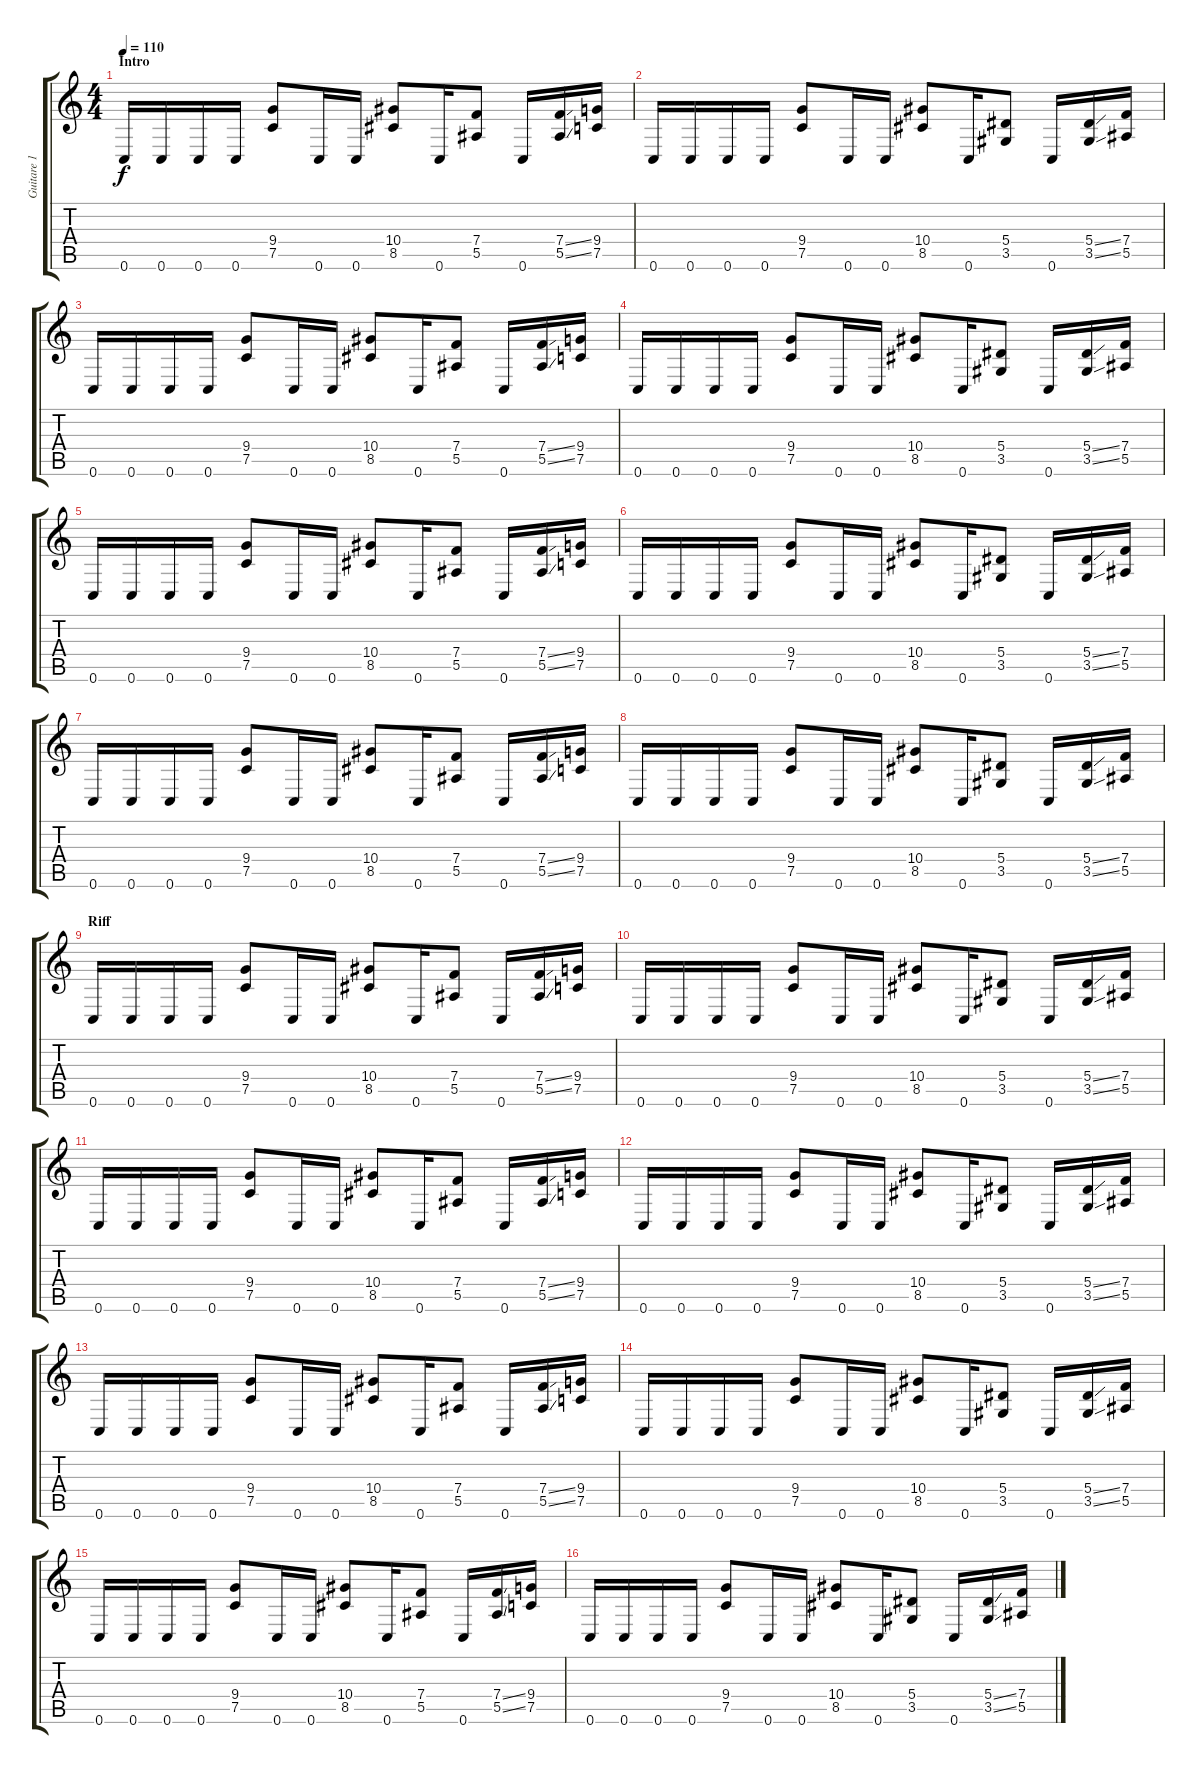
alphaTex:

\track ("Guitare 1" "Guitare 1") {instrument distortionguitar}
\staff {score tabs}
\tuning (C4 G3 Eb3 Bb2 F2 C2) {hide}
\ts (4 4)
\section ("" "Intro")
\tempo 110
\clef g2
\ks c
0.6.16{dy f instrument distortionguitar} 0.6.16 0.6.16 0.6.16 (9.4 7.5).8 0.6.16 0.6.16 (10.4 8.5).8 0.6.16 (7.4 5.5).8 0.6.16 (7.4{ss} 5.5{ss}).16 (9.4 7.5).16 |
0.6.16 0.6.16 0.6.16 0.6.16 (9.4 7.5).8 0.6.16 0.6.16 (10.4 8.5).8 0.6.16 (5.4 3.5).8 0.6.16 (5.4{ss} 3.5{ss}).16 (7.4 5.5).16 |
0.6.16 0.6.16 0.6.16 0.6.16 (9.4 7.5).8 0.6.16 0.6.16 (10.4 8.5).8 0.6.16 (7.4 5.5).8 0.6.16 (7.4{ss} 5.5{ss}).16 (9.4 7.5).16 |
0.6.16 0.6.16 0.6.16 0.6.16 (9.4 7.5).8 0.6.16 0.6.16 (10.4 8.5).8 0.6.16 (5.4 3.5).8 0.6.16 (5.4{ss} 3.5{ss}).16 (7.4 5.5).16 |
0.6.16 0.6.16 0.6.16 0.6.16 (9.4 7.5).8 0.6.16 0.6.16 (10.4 8.5).8 0.6.16 (7.4 5.5).8 0.6.16 (7.4{ss} 5.5{ss}).16 (9.4 7.5).16 |
0.6.16 0.6.16 0.6.16 0.6.16 (9.4 7.5).8 0.6.16 0.6.16 (10.4 8.5).8 0.6.16 (5.4 3.5).8 0.6.16 (5.4{ss} 3.5{ss}).16 (7.4 5.5).16 |
0.6.16 0.6.16 0.6.16 0.6.16 (9.4 7.5).8 0.6.16 0.6.16 (10.4 8.5).8 0.6.16 (7.4 5.5).8 0.6.16 (7.4{ss} 5.5{ss}).16 (9.4 7.5).16 |
0.6.16 0.6.16 0.6.16 0.6.16 (9.4 7.5).8 0.6.16 0.6.16 (10.4 8.5).8 0.6.16 (5.4 3.5).8 0.6.16 (5.4{ss} 3.5{ss}).16 (7.4 5.5).16 |
\section ("" "Riff")
0.6.16 0.6.16 0.6.16 0.6.16 (9.4 7.5).8 0.6.16 0.6.16 (10.4 8.5).8 0.6.16 (7.4 5.5).8 0.6.16 (7.4{ss} 5.5{ss}).16 (9.4 7.5).16 |
0.6.16 0.6.16 0.6.16 0.6.16 (9.4 7.5).8 0.6.16 0.6.16 (10.4 8.5).8 0.6.16 (5.4 3.5).8 0.6.16 (5.4{ss} 3.5{ss}).16 (7.4 5.5).16 |
0.6.16 0.6.16 0.6.16 0.6.16 (9.4 7.5).8 0.6.16 0.6.16 (10.4 8.5).8 0.6.16 (7.4 5.5).8 0.6.16 (7.4{ss} 5.5{ss}).16 (9.4 7.5).16 |
0.6.16 0.6.16 0.6.16 0.6.16 (9.4 7.5).8 0.6.16 0.6.16 (10.4 8.5).8 0.6.16 (5.4 3.5).8 0.6.16 (5.4{ss} 3.5{ss}).16 (7.4 5.5).16 |
0.6.16 0.6.16 0.6.16 0.6.16 (9.4 7.5).8 0.6.16 0.6.16 (10.4 8.5).8 0.6.16 (7.4 5.5).8 0.6.16 (7.4{ss} 5.5{ss}).16 (9.4 7.5).16 |
0.6.16 0.6.16 0.6.16 0.6.16 (9.4 7.5).8 0.6.16 0.6.16 (10.4 8.5).8 0.6.16 (5.4 3.5).8 0.6.16 (5.4{ss} 3.5{ss}).16 (7.4 5.5).16 |
0.6.16 0.6.16 0.6.16 0.6.16 (9.4 7.5).8 0.6.16 0.6.16 (10.4 8.5).8 0.6.16 (7.4 5.5).8 0.6.16 (7.4{ss} 5.5{ss}).16 (9.4 7.5).16 |
0.6.16 0.6.16 0.6.16 0.6.16 (9.4 7.5).8 0.6.16 0.6.16 (10.4 8.5).8 0.6.16 (5.4 3.5).8 0.6.16 (5.4{ss} 3.5{ss}).16 (7.4 5.5).16
